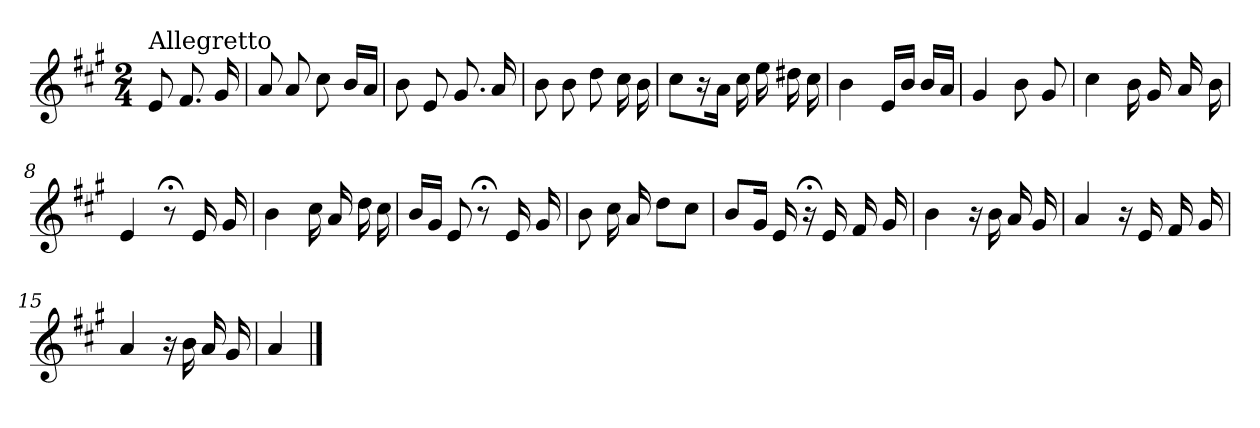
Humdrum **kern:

**kern
*part1
*staff1
*clefG2
*k[f#c#g#]
*A:
*M2/4
=
!LO:TX:a:t=Allegretto
8e/
8.f#/
16g#/
=1
8a/
8a/
8cc#\
16b/LL
16a/JJ
=2
8b\
8e/
8.g#/
16a/
=3
8b\
8b\
8dd\
16cc#\
16b\
=4
8cc#\L
16r
16a\Jk
16cc#\
16ee\
16dd#X\
16cc#\
=5
4b\
16e/LL
16b/JJ
16b/LL
16a/JJ
=6
4g#/
8b\
8g#/
!!LO:LB:g=z
=7
4cc#\
16b\
16g#/
16a/
16b\
=8
4e/
8r;<
16e/
16g#/
=9
4b\
16cc#\
16a/
16dd\
16cc#\
=10
16b/LL
16g#/JJ
8e/
8r;<
16e/
16g#/
=11
8b\
16cc#\
16a/
8dd\L
8cc#\J
=12
8b/L
16g#/Jk
16e/
16r;<
16e/
16f#/
16g#/
!!LO:LB:g=z
=13
4b\
16r
16b\
16a/
16g#/
=14
4a/
16r
16e/
16f#/
16g#/
=15
4a/
16r
16b\
16a/
16g#/
=16
4a/
==
*-
